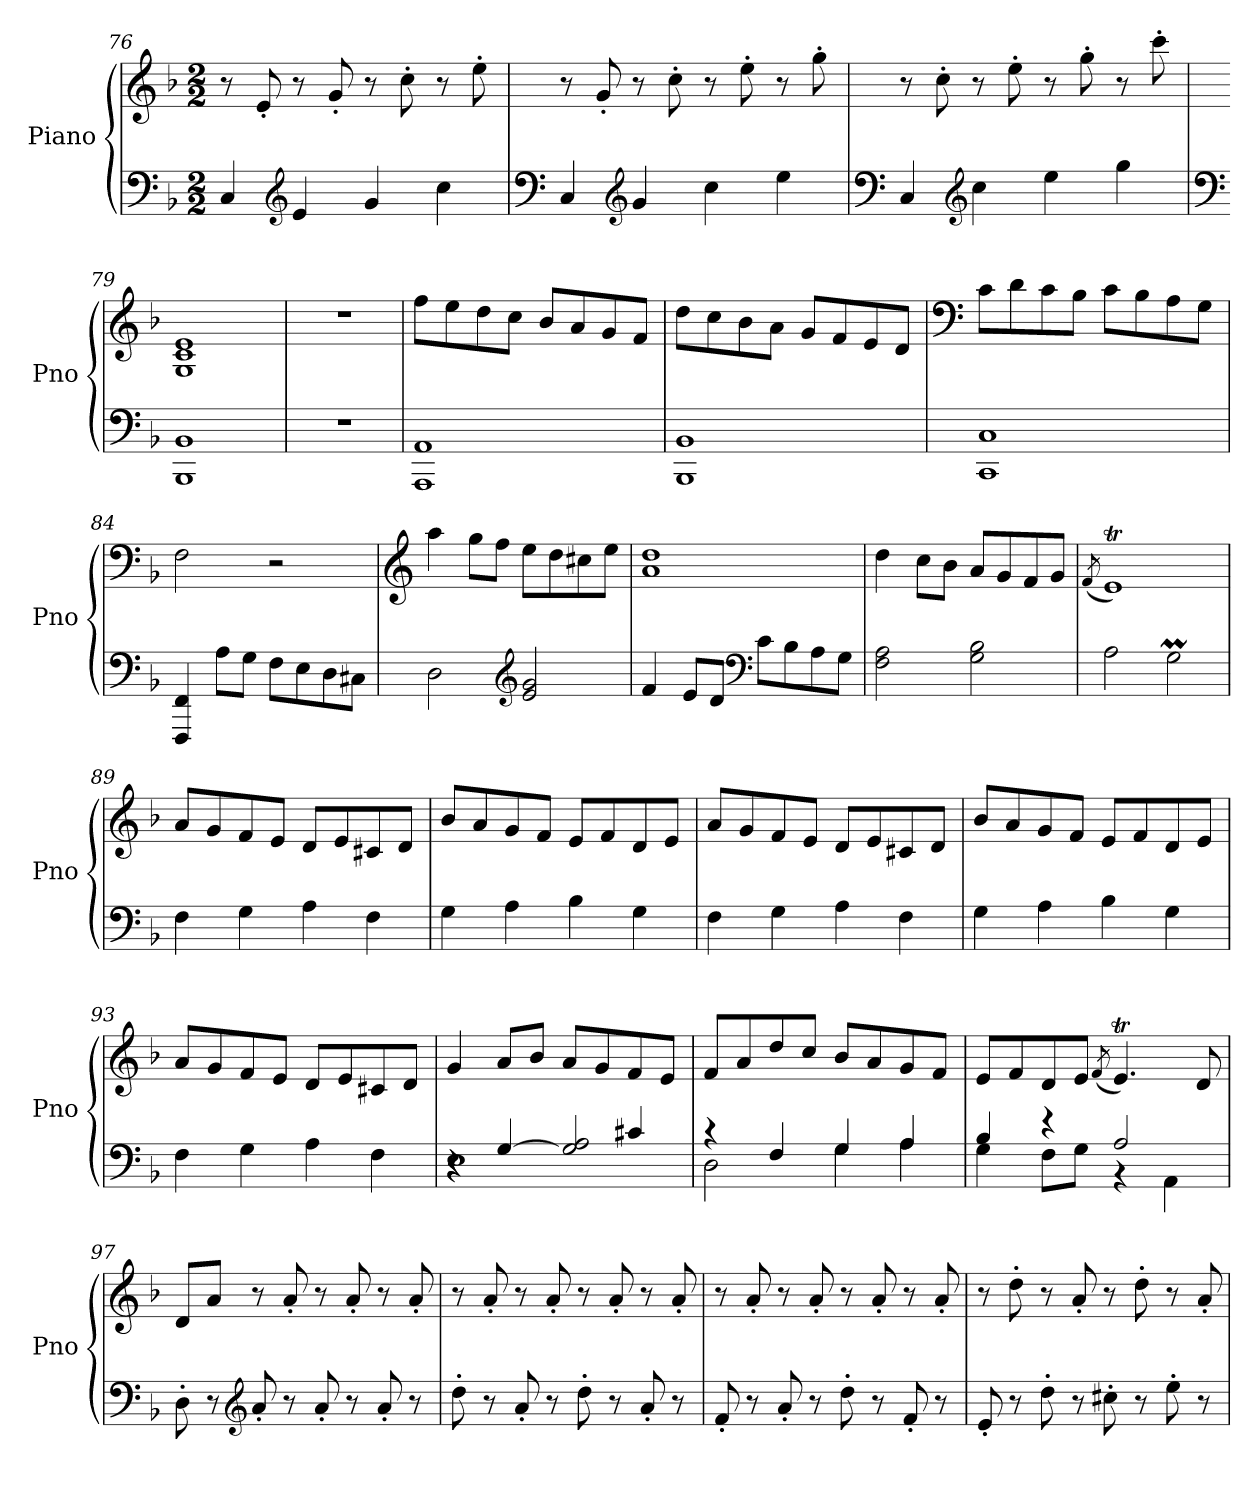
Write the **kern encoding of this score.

**kern	**kern
*part1	*part1
*staff2	*staff1
*I"Piano	*
*I'Pno	*
*clefF4	*clefG2
*k[b-]	*k[b-]
*M2/2	*M2/2
=76	=76
4C/	8r
.	8e'/
*clefG2	*
4e/	8r
.	8g'/
4g/	8r
.	8cc'\
4cc\	8r
.	8ee'\
!!LO:LB:g=z
=77	=77
*clefF4	*
4C/	8r
.	8g'/
*clefG2	*
4g/	8r
.	8cc'\
4cc\	8r
.	8ee'\
4ee\	8r
.	8gg'\
=78	=78
*clefF4	*
4C/	8r
.	8cc'\
*clefG2	*
4cc\	8r
.	8ee'\
4ee\	8r
.	8gg'\
4gg\	8r
.	8ccc'\
=79	=79
*clefF4	*
1BBB- 1BB-	1G 1c 1e
=80	=80
1r	1r
=81	=81
1AAA 1AA	8ff\L
.	8ee\
.	8dd\
.	8cc\J
.	8b-/L
.	8a/
.	8g/
.	8f/J
=82	=82
1BBB- 1BB-	8dd\L
.	8cc\
.	8b-\
.	8a\J
.	8g/L
.	8f/
.	8e/
.	8d/J
=83	=83
*	*clefF4
1CC 1C	8c\L
.	8d\
.	8c\
.	8B-\J
.	8c\L
.	8B-\
.	8A\
.	8G\J
!!LO:LB:g=z
=84	=84
4FFF/ 4FF/	2F\
8A\L	.
8G\J	.
8F\L	2r
8E\	.
8D\	.
8C#X\J	.
=85	=85
*	*clefG2
2D\	4aa\
.	8gg\L
.	8ff\J
*clefG2	*
2e/ 2g/	8ee\L
.	8dd\
.	8cc#X\
.	8ee\J
=86	=86
4f/	1a 1dd
8e/L	.
8d/J	.
*clefF4	*
8c\L	.
8B-\	.
8A\	.
8G\J	.
=87	=87
2F\ 2A\	4dd\
.	8cc\L
.	8b-\J
2G\ 2B-\	8a/L
.	8g/
.	8f/
.	8g/J
=88	=88
.	(<8qf/
2A\	1et)
2GM\	.
=89	=89
4F\	8a/L
.	8g/
4G\	8f/
.	8e/J
4A\	8d/L
.	8e/
4F\	8c#X/
.	8d/J
=90	=90
4G\	8b-/L
.	8a/
4A\	8g/
.	8f/J
4B-\	8e/L
.	8f/
4G\	8d/
.	8e/J
!!LO:LB:g=z
=91	=91
4F\	8a/L
.	8g/
4G\	8f/
.	8e/J
4A\	8d/L
.	8e/
4F\	8c#X/
.	8d/J
=92	=92
4G\	8b-/L
.	8a/
4A\	8g/
.	8f/J
4B-\	8e/L
.	8f/
4G\	8d/
.	8e/J
=93	=93
4F\	8a/L
.	8g/
4G\	8f/
.	8e/J
4A\	8d/L
.	8e/
4F\	8c#X/
.	8d/J
=94	=94
*^	*
*	*^	*
4r	1E	4r	4g/
2rCCyy	.	[4G/	8a/L
.	.	.	8b-/J
.	.	2G/] 2A/	8a/L
.	.	.	8g/
4c#X/	.	.	8f/
.	.	.	8e/J
*	*v	*v	*
=95	=95	=95
4r	2D\	8f/L
.	.	8a/
4F/	.	8dd/
.	.	8cc/J
4G/	4G\	8b-/L
.	.	8a/
4A/	4A\	8g/
.	.	8f/J
=96	=96	=96
4B-/	4G\	8e/L
.	.	8f/
4r	8F\L	8d/
.	8G\J	8e/J
.	.	(<8qf/
2A/	4r	4.et/)
.	4AA\	.
.	.	8d/
*v	*v	*
!!LO:LB:g=z
=97	=97
8D'\	8d/L
8r	8a/J
*clefG2	*
8a'/	8r
8r	8a'/
8a'/	8r
8r	8a'/
8a'/	8r
8r	8a'/
=98	=98
8dd'\	8r
8r	8a'/
8a'/	8r
8r	8a'/
8dd'\	8r
8r	8a'/
8a'/	8r
8r	8a'/
=99	=99
8f'/	8r
8r	8a'/
8a'/	8r
8r	8a'/
8dd'\	8r
8r	8a'/
8f'/	8r
8r	8a'/
=100	=100
8e'/	8r
8r	8dd'\
8dd'\	8r
8r	8a'/
8cc#X'\	8r
8r	8dd'\
8ee'\	8r
8r	8a'/
=	=
*-	*-
